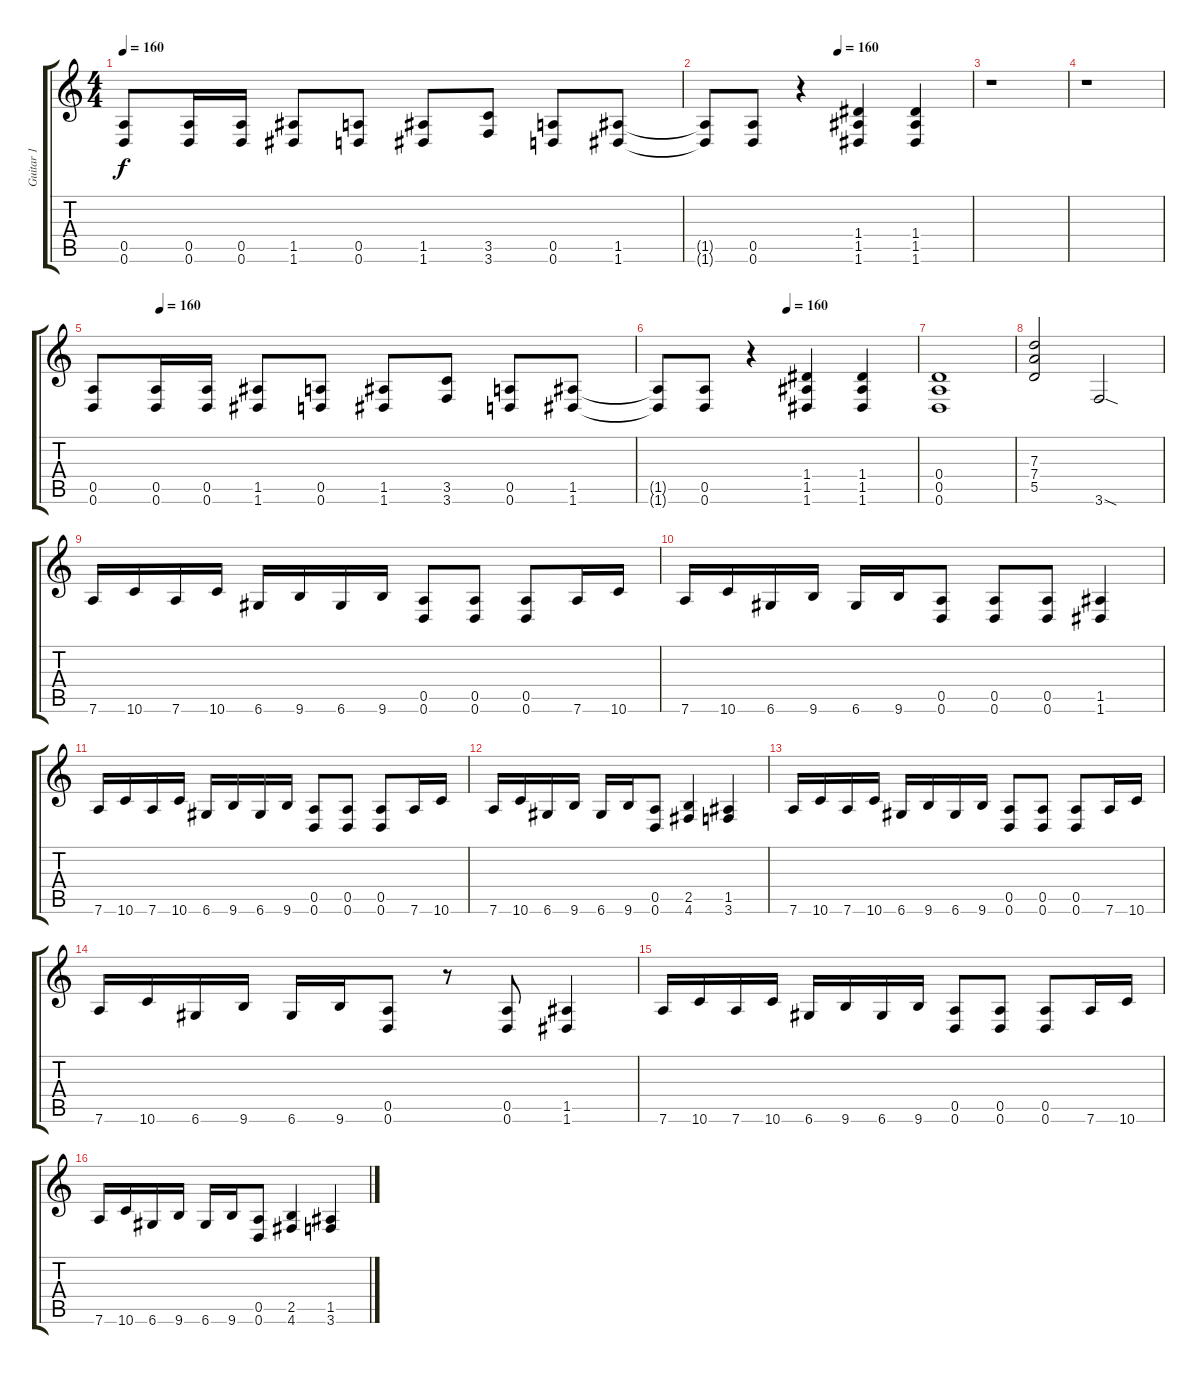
\track ("Guitar 1" "Guitar 1") {instrument overdrivenguitar}
\staff {score tabs}
\tuning (E4 B3 G3 D3 A2 D2) {hide}
\ts (4 4)
\tempo 160
\clef g2
\ks c
(0.5 0.6).8{dy f} (0.5 0.6).16 (0.5 0.6).16 (1.5 1.6).8 (0.5 0.6).8 (1.5 1.6).8 (3.5 3.6).8 (0.5 0.6).8 (1.5 1.6).8 |
\tempo (160 0.5)
(1.5{t} 1.6{t}).8 (0.5 0.6).8 r.4 (1.4 1.5 1.6).4 (1.4 1.5 1.6).4 |
r.1 |
r.1 |
\tempo (160 0.125)
(0.5 0.6).8 (0.5 0.6).16 (0.5 0.6).16 (1.5 1.6).8 (0.5 0.6).8 (1.5 1.6).8 (3.5 3.6).8 (0.5 0.6).8 (1.5 1.6).8 |
\tempo (160 0.5)
(1.5{t} 1.6{t}).8 (0.5 0.6).8 r.4 (1.4 1.5 1.6).4 (1.4 1.5 1.6).4 |
(0.4 0.5 0.6).1 |
(7.3 7.4 5.5).2 3.6{sod}.2 |
7.6.16 10.6.16 7.6.16 10.6.16 6.6.16 9.6.16 6.6.16 9.6.16 (0.5 0.6).8 (0.5 0.6).8 (0.5 0.6).8 7.6.16 10.6.16 |
7.6.16 10.6.16 6.6.16 9.6.16 6.6.16 9.6.16 (0.5 0.6).8 (0.5 0.6).8 (0.5 0.6).8 (1.5 1.6).4 |
7.6.16 10.6.16 7.6.16 10.6.16 6.6.16 9.6.16 6.6.16 9.6.16 (0.5 0.6).8 (0.5 0.6).8 (0.5 0.6).8 7.6.16 10.6.16 |
7.6.16 10.6.16 6.6.16 9.6.16 6.6.16 9.6.16 (0.5 0.6).8 (2.5 4.6).4 (1.5 3.6).4 |
7.6.16 10.6.16 7.6.16 10.6.16 6.6.16 9.6.16 6.6.16 9.6.16 (0.5 0.6).8 (0.5 0.6).8 (0.5 0.6).8 7.6.16 10.6.16 |
7.6.16 10.6.16 6.6.16 9.6.16 6.6.16 9.6.16 (0.5 0.6).8 r.8 (0.5 0.6).8 (1.5 1.6).4 |
7.6.16 10.6.16 7.6.16 10.6.16 6.6.16 9.6.16 6.6.16 9.6.16 (0.5 0.6).8 (0.5 0.6).8 (0.5 0.6).8 7.6.16 10.6.16 |
7.6.16 10.6.16 6.6.16 9.6.16 6.6.16 9.6.16 (0.5 0.6).8 (2.5 4.6).4 (1.5 3.6).4
